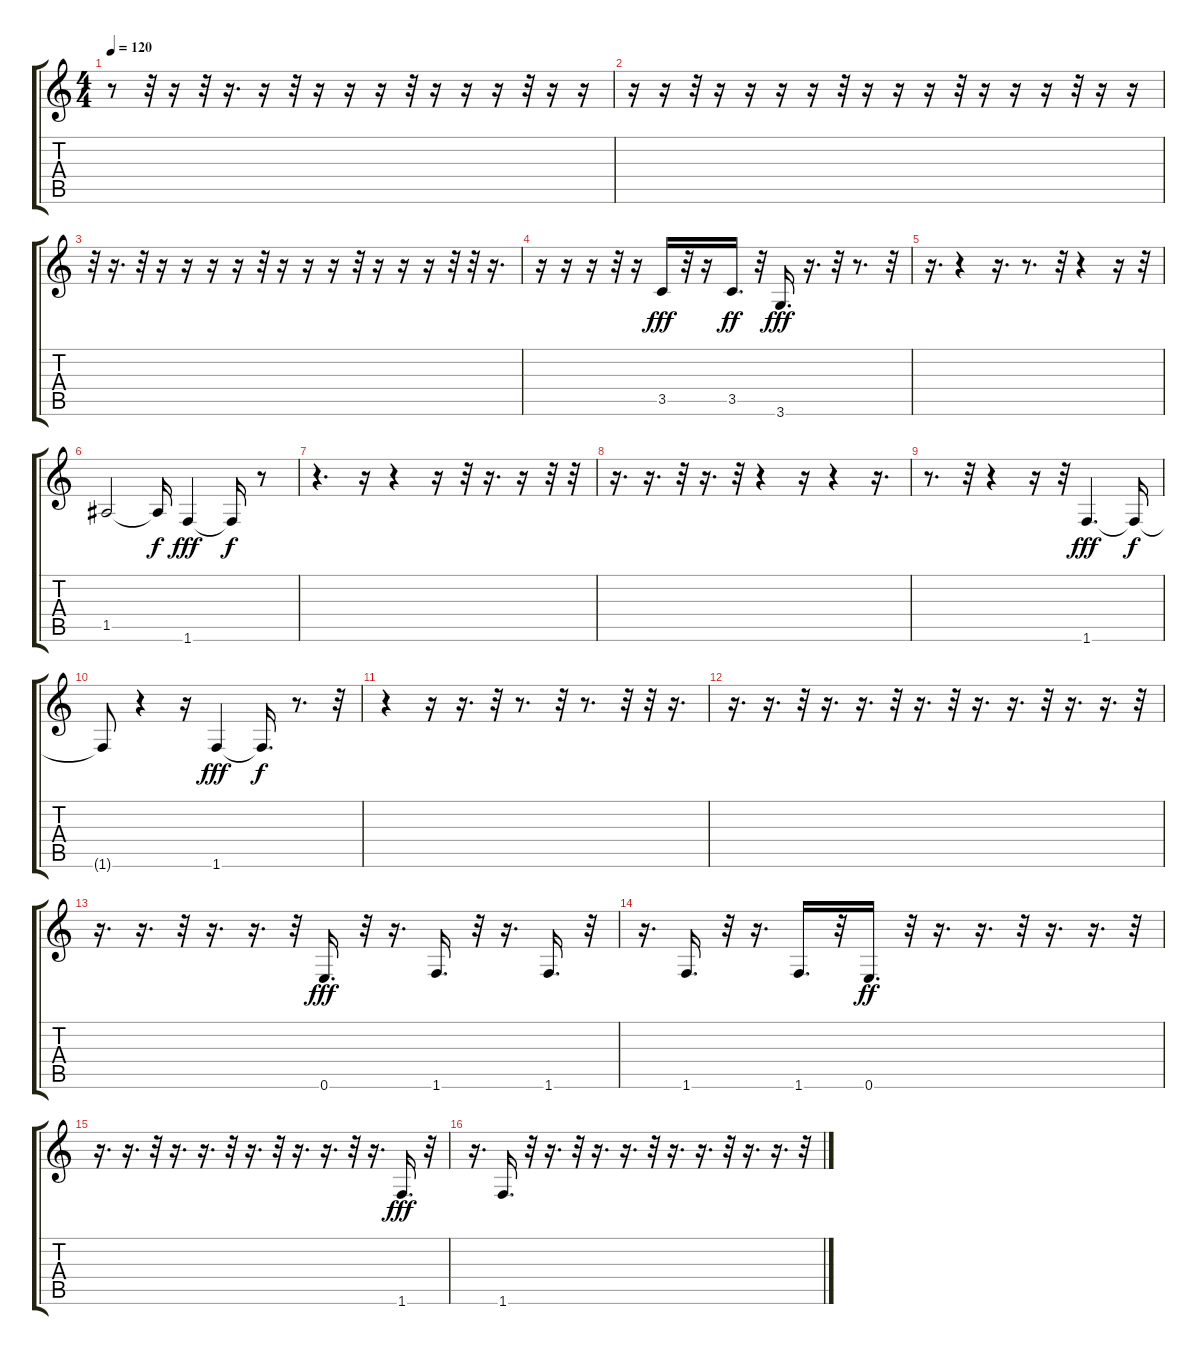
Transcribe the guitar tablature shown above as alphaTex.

\track "" {instrument synthbass2}
\staff {score tabs}
\tuning (E4 B3 G3 D3 A2 E2) {hide}
\ts (4 4)
\tempo 120
\clef g2
\ks c
r.8{dy fff} r.32 r.16 r.32 r.16{d} r.16 r.32 r.16 r.16 r.16 r.32 r.16 r.16 r.16 r.32 r.16 r.16 |
r.16 r.16 r.32 r.16 r.16 r.16 r.16 r.32 r.16 r.16 r.16 r.32 r.16 r.16 r.16 r.32 r.16 r.16 |
r.32 r.16{d} r.32 r.16 r.16 r.16 r.16 r.32 r.16 r.16 r.16 r.32 r.16 r.16 r.16 r.32 r.32 r.16{d} |
r.16 r.16 r.16 r.32 r.16 3.5.16 r.32 r.16 3.5.16{d dy ff} r.32 3.6.16{d dy fff} r.16{d} r.32 r.8{d} r.32 |
r.16{d} r.4 r.16{d} r.8{d} r.32 r.4 r.16 r.32 |
1.5.2 1.5{t}.16{dy f} 1.6.4{dy fff} 1.6{t}.16{dy f} r.8 |
r.4{d} r.16 r.4 r.16 r.32 r.16{d} r.16 r.32 r.32 |
r.16{d} r.16{d} r.32 r.16{d} r.32 r.4 r.16 r.4 r.16{d} |
r.8{d} r.32 r.4 r.16 r.32 1.6.4{d dy fff} 1.6{t}.16{dy f} |
1.6{t}.8 r.4 r.16 1.6.4{dy fff} 1.6{t}.16{d dy f} r.8{d} r.32 |
r.4 r.16 r.16{d} r.32 r.8{d} r.32 r.8{d} r.32 r.32 r.16{d} |
r.16{d} r.16{d} r.32 r.16{d} r.16{d} r.32 r.16{d} r.32 r.16{d} r.16{d} r.32 r.16{d} r.16{d} r.32 |
r.16{d} r.16{d} r.32 r.16{d} r.16{d} r.32 0.6.16{d dy fff} r.32 r.16{d} 1.6.16{d} r.32 r.16{d} 1.6.16{d} r.32 |
r.16{d} 1.6.16{d} r.32 r.16{d} 1.6.16{d} r.32 0.6.16{d dy ff} r.32 r.16{d} r.16{d} r.32 r.16{d} r.16{d} r.32 |
r.16{d} r.16{d} r.32 r.16{d} r.16{d} r.32 r.16{d} r.32 r.16{d} r.16{d} r.32 r.16{d} 1.6.16{d dy fff} r.32 |
r.16{d} 1.6.16{d} r.32 r.16{d} r.32 r.16{d} r.16{d} r.32 r.16{d} r.16{d} r.32 r.16{d} r.16{d} r.32
